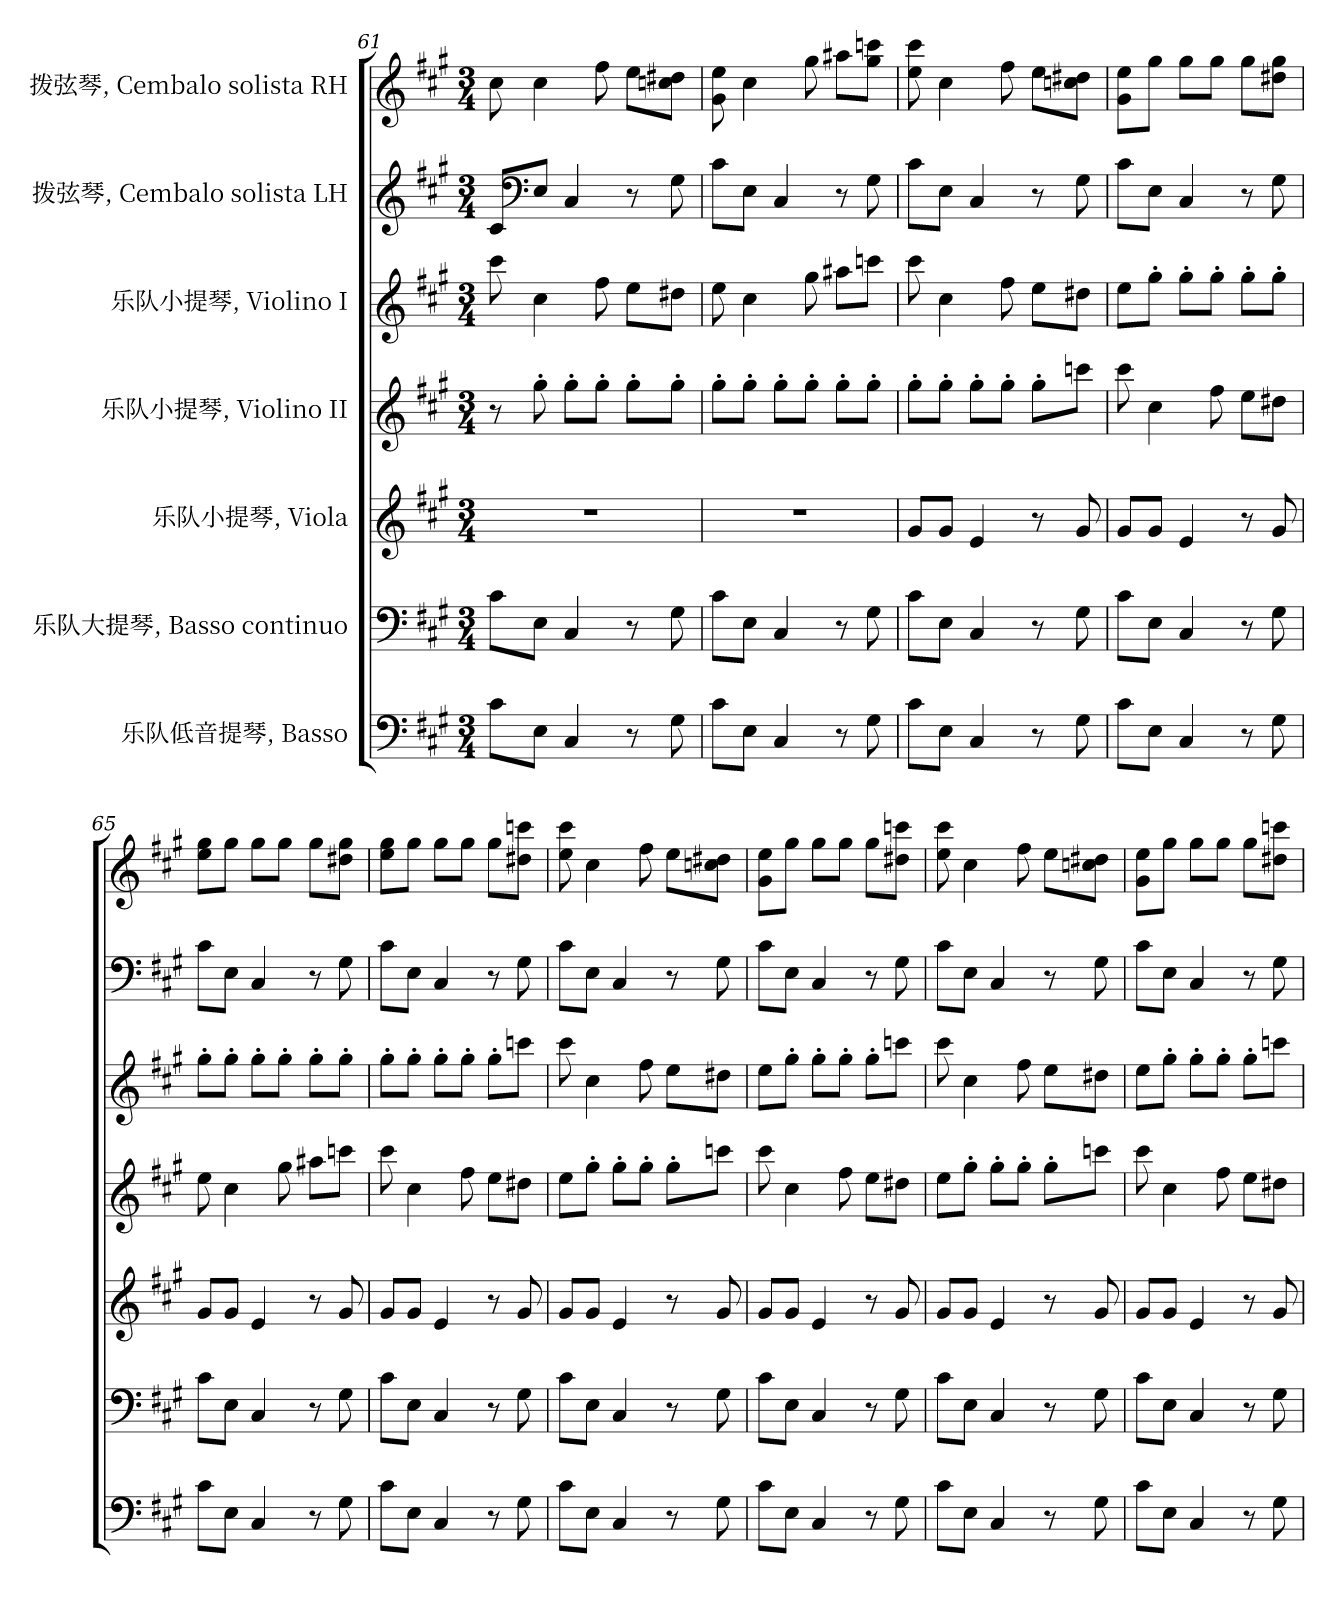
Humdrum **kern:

**kern	**kern	**kern	**kern	**kern	**kern	**kern
*part7	*part6	*part5	*part4	*part3	*part2	*part1
*staff7	*staff6	*staff5	*staff4	*staff3	*staff2	*staff1
*I"乐队低音提琴, Basso	*I"乐队大提琴, Basso continuo	*I"乐队小提琴, Viola	*I"乐队小提琴, Violino II	*I"乐队小提琴, Violino I	*I"拨弦琴, Cembalo solista LH	*I"拨弦琴, Cembalo solista RH
*clefF4	*clefF4	*clefG2	*clefG2	*clefG2	*clefG2	*clefG2
*ITrd7c12	*	*	*	*	*	*
*k[f#c#g#]	*k[f#c#g#]	*k[f#c#g#]	*k[f#c#g#]	*k[f#c#g#]	*k[f#c#g#]	*k[f#c#g#]
*M3/4	*M3/4	*M3/4	*M3/4	*M3/4	*M3/4	*M3/4
=61	=61	=61	=61	=61	=61	=61
8C#\L	8c#\L	2.r	8r	8ccc#\	8c#/L	8cc#\
*	*	*	*	*	*clefF4	*
8EE\J	8E\J	.	8gg#'\	4cc#\	8E/J	4cc#\
4CC#/	4C#/	.	8gg#'\L	.	4C#/	.
.	.	.	8gg#'\J	8ff#\	.	8ff#\
8r	8r	.	8gg#'\L	8ee\L	8r	8ee\L
8GG#\	8G#\	.	8gg#'\J	8dd#X\J	8G#\	8ccn\ 8dd#X\J
=62	=62	=62	=62	=62	=62	=62
8C#\L	8c#\L	2.r	8gg#'\L	8ee\	8c#\L	8g#\ 8ee\
8EE\J	8E\J	.	8gg#'\J	4cc#\	8E\J	4cc#\
4CC#/	4C#/	.	8gg#'\L	.	4C#/	.
.	.	.	8gg#'\J	8gg#\	.	8gg#\
8r	8r	.	8gg#'\L	8aa#X\L	8r	8aa#X\L
8GG#\	8G#\	.	8gg#'\J	8cccn\J	8G#\	8gg#\ 8cccn\J
!!LO:PB:g=z
=63	=63	=63	=63	=63	=63	=63
8C#\L	8c#\L	8g#/L	8gg#'\L	8ccc#\	8c#\L	8ee\ 8ccc#\
8EE\J	8E\J	8g#/J	8gg#'\J	4cc#\	8E\J	4cc#\
4CC#/	4C#/	4e/	8gg#'\L	.	4C#/	.
.	.	.	8gg#'\J	8ff#\	.	8ff#\
8r	8r	8r	8gg#'\L	8ee\L	8r	8ee\L
8GG#\	8G#\	8g#/	8cccn\J	8dd#X\J	8G#\	8ccn\ 8dd#X\J
=64	=64	=64	=64	=64	=64	=64
8C#\L	8c#\L	8g#/L	8ccc#\	8ee\L	8c#\L	8g#\ 8ee\L
8EE\J	8E\J	8g#/J	4cc#\	8gg#'\J	8E\J	8gg#\J
4CC#/	4C#/	4e/	.	8gg#'\L	4C#/	8gg#\L
.	.	.	8ff#\	8gg#'\J	.	8gg#\J
8r	8r	8r	8ee\L	8gg#'\L	8r	8gg#\L
8GG#\	8G#\	8g#/	8dd#X\J	8gg#'\J	8G#\	8dd#X\ 8gg#\J
=65	=65	=65	=65	=65	=65	=65
8C#\L	8c#\L	8g#/L	8ee\	8gg#'\L	8c#\L	8ee\ 8gg#\L
8EE\J	8E\J	8g#/J	4cc#\	8gg#'\J	8E\J	8gg#\J
4CC#/	4C#/	4e/	.	8gg#'\L	4C#/	8gg#\L
.	.	.	8gg#\	8gg#'\J	.	8gg#\J
8r	8r	8r	8aa#X\L	8gg#'\L	8r	8gg#\L
8GG#\	8G#\	8g#/	8cccn\J	8gg#'\J	8G#\	8dd#X\ 8gg#\J
=66	=66	=66	=66	=66	=66	=66
8C#\L	8c#\L	8g#/L	8ccc#\	8gg#'\L	8c#\L	8ee\ 8gg#\L
8EE\J	8E\J	8g#/J	4cc#\	8gg#'\J	8E\J	8gg#\J
4CC#/	4C#/	4e/	.	8gg#'\L	4C#/	8gg#\L
.	.	.	8ff#\	8gg#'\J	.	8gg#\J
8r	8r	8r	8ee\L	8gg#'\L	8r	8gg#\L
8GG#\	8G#\	8g#/	8dd#X\J	8cccn\J	8G#\	8dd#X\ 8cccn\J
!!LO:PB:g=z
=67	=67	=67	=67	=67	=67	=67
8C#\L	8c#\L	8g#/L	8ee\L	8ccc#\	8c#\L	8ee\ 8ccc#\
8EE\J	8E\J	8g#/J	8gg#'\J	4cc#\	8E\J	4cc#\
4CC#/	4C#/	4e/	8gg#'\L	.	4C#/	.
.	.	.	8gg#'\J	8ff#\	.	8ff#\
8r	8r	8r	8gg#'\L	8ee\L	8r	8ee\L
8GG#\	8G#\	8g#/	8cccn\J	8dd#X\J	8G#\	8ccn\ 8dd#X\J
=68	=68	=68	=68	=68	=68	=68
8C#\L	8c#\L	8g#/L	8ccc#\	8ee\L	8c#\L	8g#\ 8ee\L
8EE\J	8E\J	8g#/J	4cc#\	8gg#'\J	8E\J	8gg#\J
4CC#/	4C#/	4e/	.	8gg#'\L	4C#/	8gg#\L
.	.	.	8ff#\	8gg#'\J	.	8gg#\J
8r	8r	8r	8ee\L	8gg#'\L	8r	8gg#\L
8GG#\	8G#\	8g#/	8dd#X\J	8cccn\J	8G#\	8dd#X\ 8cccn\J
=69	=69	=69	=69	=69	=69	=69
8C#\L	8c#\L	8g#/L	8ee\L	8ccc#\	8c#\L	8ee\ 8ccc#\
8EE\J	8E\J	8g#/J	8gg#'\J	4cc#\	8E\J	4cc#\
4CC#/	4C#/	4e/	8gg#'\L	.	4C#/	.
.	.	.	8gg#'\J	8ff#\	.	8ff#\
8r	8r	8r	8gg#'\L	8ee\L	8r	8ee\L
8GG#\	8G#\	8g#/	8cccn\J	8dd#X\J	8G#\	8ccn\ 8dd#X\J
=70	=70	=70	=70	=70	=70	=70
8C#\L	8c#\L	8g#/L	8ccc#\	8ee\L	8c#\L	8g#\ 8ee\L
8EE\J	8E\J	8g#/J	4cc#\	8gg#'\J	8E\J	8gg#\J
4CC#/	4C#/	4e/	.	8gg#'\L	4C#/	8gg#\L
.	.	.	8ff#\	8gg#'\J	.	8gg#\J
8r	8r	8r	8ee\L	8gg#'\L	8r	8gg#\L
8GG#\	8G#\	8g#/	8dd#X\J	8cccn\J	8G#\	8dd#X\ 8cccn\J
=	=	=	=	=	=	=
*-	*-	*-	*-	*-	*-	*-
